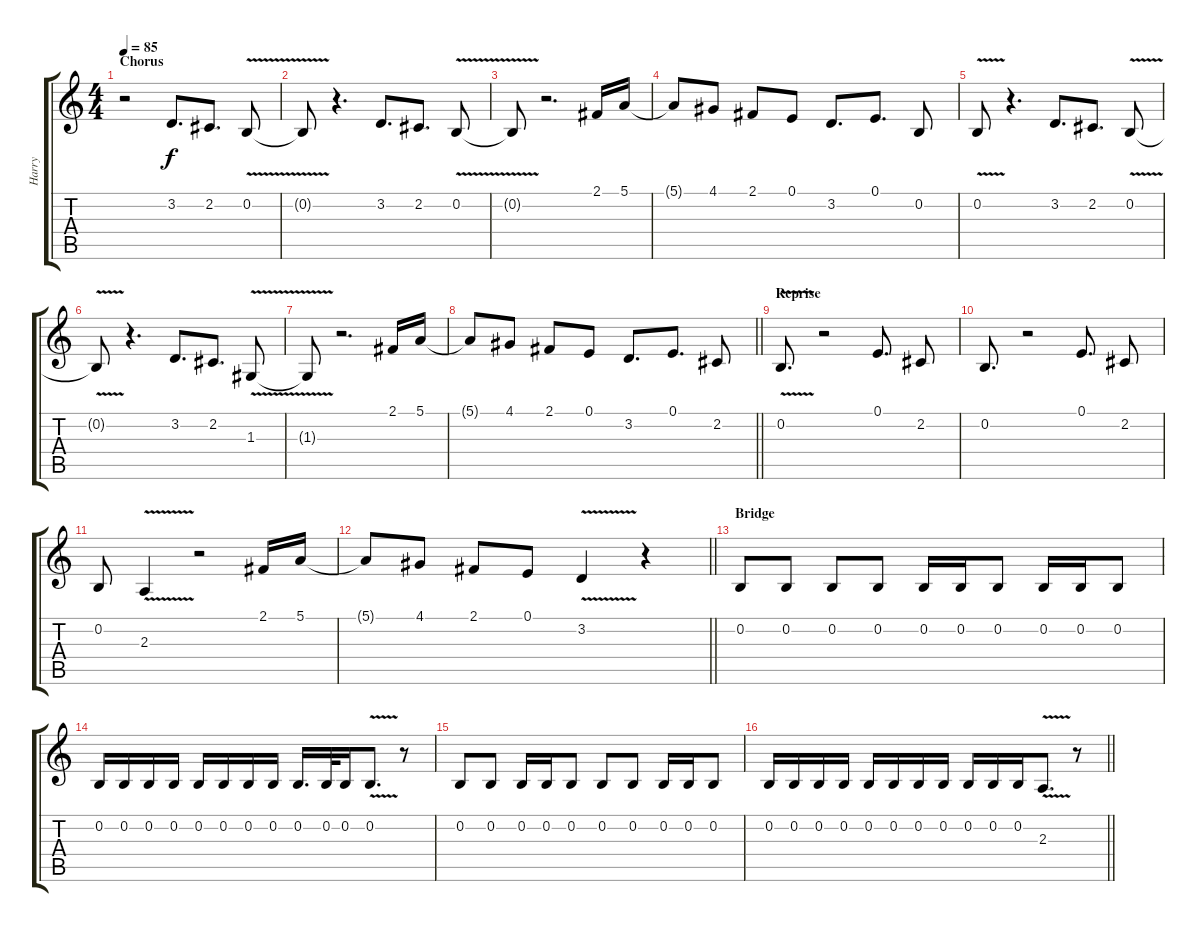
\track ("Harry" "Harry") {instrument altosax}
\staff {score tabs}
\tuning (E4 B3 G3 D3 A2 E2) {hide}
\ts (4 4)
\section ("" "Chorus")
\tempo 85
\clef g2
\ks c
r.2{dy f} 3.2.8{d} 2.2.8{d} 0.2{v}.8 |
0.2{t}.8 r.4{d} 3.2.8{d} 2.2.8{d} 0.2{v}.8 |
0.2{t}.8 r.2{d} 2.1.16 5.1.16 |
5.1{t}.8 4.1.8 2.1.8 0.1.8 3.2.8{d} 0.1.8{d} 0.2.8 |
0.2{v}.8 r.4{d} 3.2.8{d} 2.2.8{d} 0.2{v}.8 |
0.2{t}.8 r.4{d} 3.2.8{d} 2.2.8{d} 1.3{v}.8 |
1.3{t}.8 r.2{d} 2.1.16 5.1.16 |
\barLineRight lightlight
5.1{t}.8 4.1.8 2.1.8 0.1.8 3.2.8{d} 0.1.8{d} 2.2.8 |
\section ("" "Reprise")
0.2{v}.8{d} r.2 0.1.8{d} 2.2.8 |
0.2.8{d} r.2 0.1.8{d} 2.2.8 |
0.2.8 2.3{v}.4 r.2 2.1.16 5.1.16 |
\barLineRight lightlight
5.1{t}.8 4.1.8 2.1.8 0.1.8 3.2{v}.4 r.4 |
\section ("" "Bridge")
0.2.8 0.2.8 0.2.8 0.2.8 0.2.16 0.2.16 0.2.8 0.2.16 0.2.16 0.2.8 |
0.2.16 0.2.16 0.2.16 0.2.16 0.2.16 0.2.16 0.2.16 0.2.16 0.2.16{d} 0.2.32 0.2.16 0.2{v}.8{d} r.8 |
0.2.8 0.2.8 0.2.16 0.2.16 0.2.8 0.2.8 0.2.8 0.2.16 0.2.16 0.2.8 |
\barLineRight lightlight
0.2.16 0.2.16 0.2.16 0.2.16 0.2.16 0.2.16 0.2.16 0.2.16 0.2.16 0.2.16 0.2.16 2.3{v}.8{d} r.8
